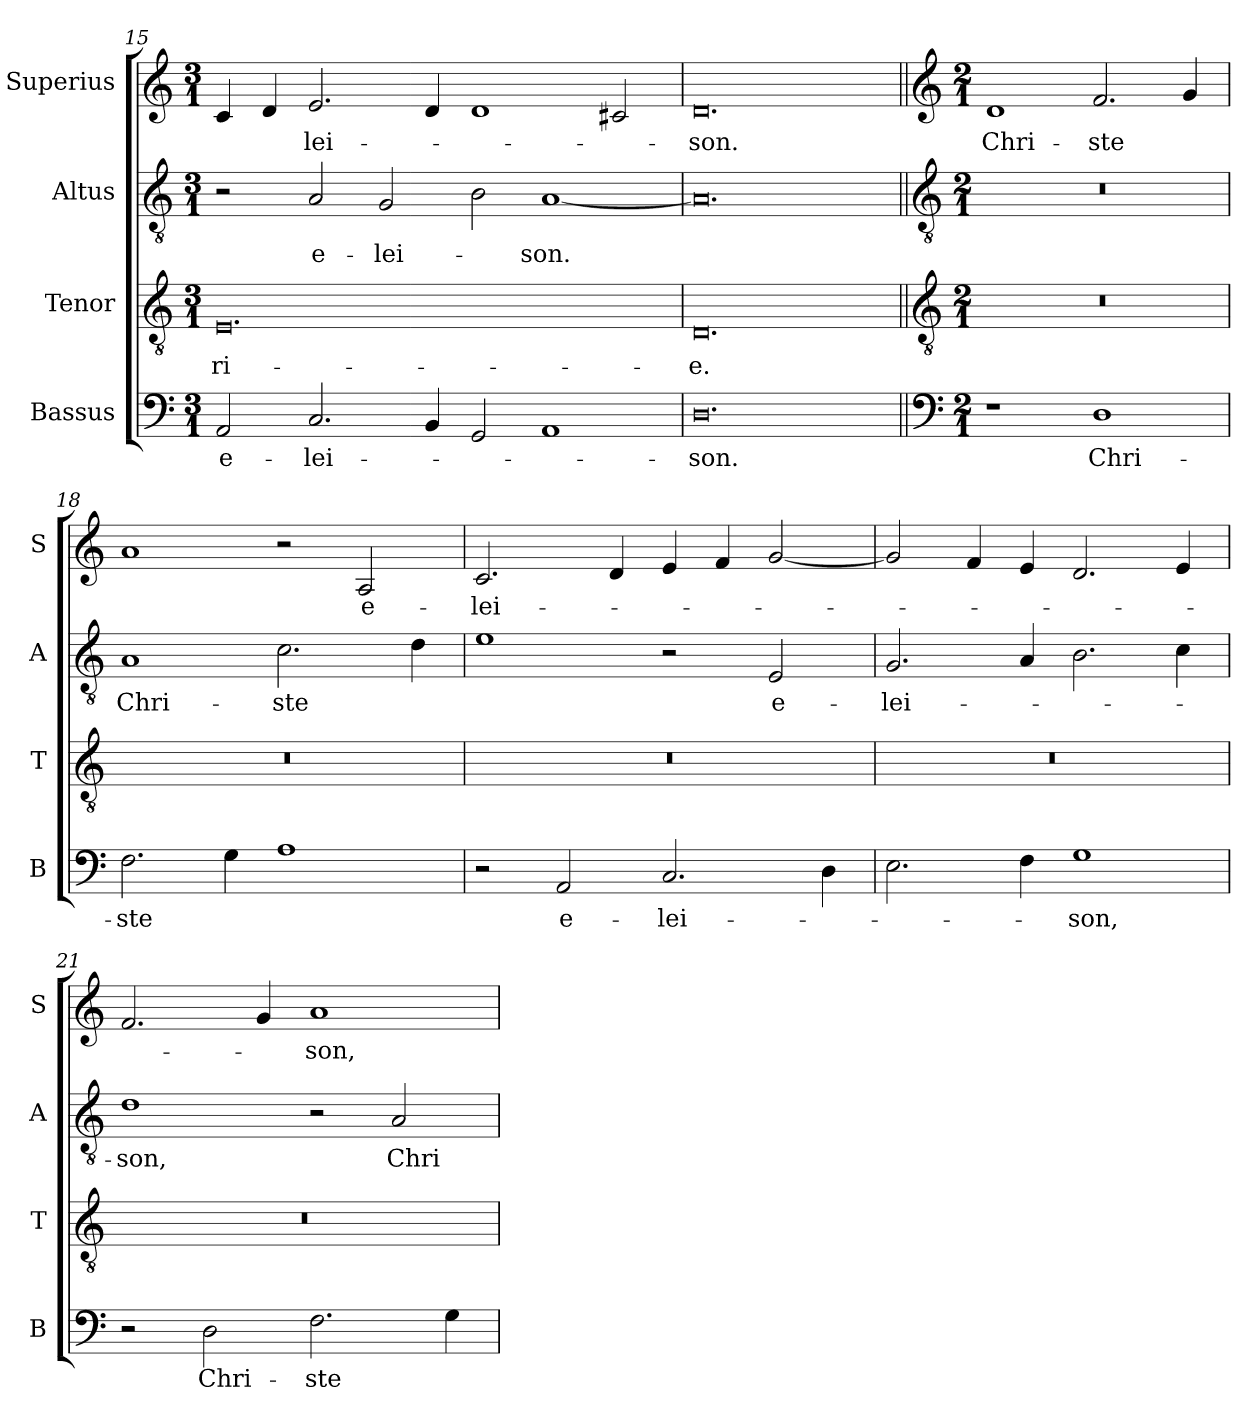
**kern	**text	**kern	**text	**kern	**text	**kern	**text
*part4	*part4	*part3	*part3	*part2	*part2	*part1	*part1
*staff4	*staff4	*staff3	*staff3	*staff2	*staff2	*staff1	*staff1
*I"Bassus	*	*I"Tenor	*	*I"Altus	*	*I"Superius	*
*I'B	*	*I'T	*	*I'A	*	*I'S	*
*clefF4	*	*clefGv2	*	*clefGv2	*	*clefG2	*
*k[]	*	*k[]	*	*k[]	*	*k[]	*
*M3/1	*	*M3/1	*	*M3/1	*	*M3/1	*
=15	=15	=15	=15	=15	=15	=15	=15
2AA/	e-	0.E	-ri-	2r	.	4c/	.
.	.	.	.	.	.	4d/	.
2.C/	-lei-	.	.	2A/	e-	2.e/	-lei-
.	.	.	.	2G/	-lei-	.	.
4BB/	.	.	.	.	.	4d/	.
2GG/	.	.	.	2B\	.	1d	.
1AA	.	.	.	[1A	-son.	.	.
.	.	.	.	.	.	2c#X/	.
=16	=16	=16	=16	=16	=16	=16	=16
0.D	-son.	0.D	-e.	0.A]	.	0.d	-son.
!!LO:LB:g=z
=17||	=17||	=17||	=17||	=17||	=17||	=17||	=17||
*clefF4	*	*clefGv2	*	*clefGv2	*	*clefG2	*
*k[]	*	*k[]	*	*k[]	*	*k[]	*
*M2/1	*	*M2/1	*	*M2/1	*	*M2/1	*
1r	.	0r	.	0r	.	1d	Chri-
1D	Chri-	.	.	.	.	2.f/	-ste
.	.	.	.	.	.	4g/	.
=18	=18	=18	=18	=18	=18	=18	=18
2.F\	-ste	0r	.	1A	Chri-	1a	.
4G\	.	.	.	.	.	.	.
1A	.	.	.	2.c\	-ste	2r	.
.	.	.	.	.	.	2A/	e-
.	.	.	.	4d\	.	.	.
=19	=19	=19	=19	=19	=19	=19	=19
2r	.	0r	.	1e	.	2.c/	-lei-
2AA/	e-	.	.	.	.	.	.
.	.	.	.	.	.	4d/	.
2.C/	-lei-	.	.	2r	.	4e/	.
.	.	.	.	.	.	4f/	.
.	.	.	.	2E/	e-	[2g/	.
4D\	.	.	.	.	.	.	.
=20	=20	=20	=20	=20	=20	=20	=20
2.E\	.	0r	.	2.G/	-lei-	2g/]	.
.	.	.	.	.	.	4f/	.
4F\	.	.	.	4A/	.	4e/	.
1G	-son,	.	.	2.B\	.	2.d/	.
.	.	.	.	4c\	.	4e/	.
=21	=21	=21	=21	=21	=21	=21	=21
2r	.	0r	.	1d	-son,	2.f/	.
2D\	Chri-	.	.	.	.	.	.
.	.	.	.	.	.	4g/	.
2.F\	-ste	.	.	2r	.	1a	-son,
.	.	.	.	2A/	Chri-	.	.
4G\	.	.	.	.	.	.	.
=	=	=	=	=	=	=	=
*-	*-	*-	*-	*-	*-	*-	*-
